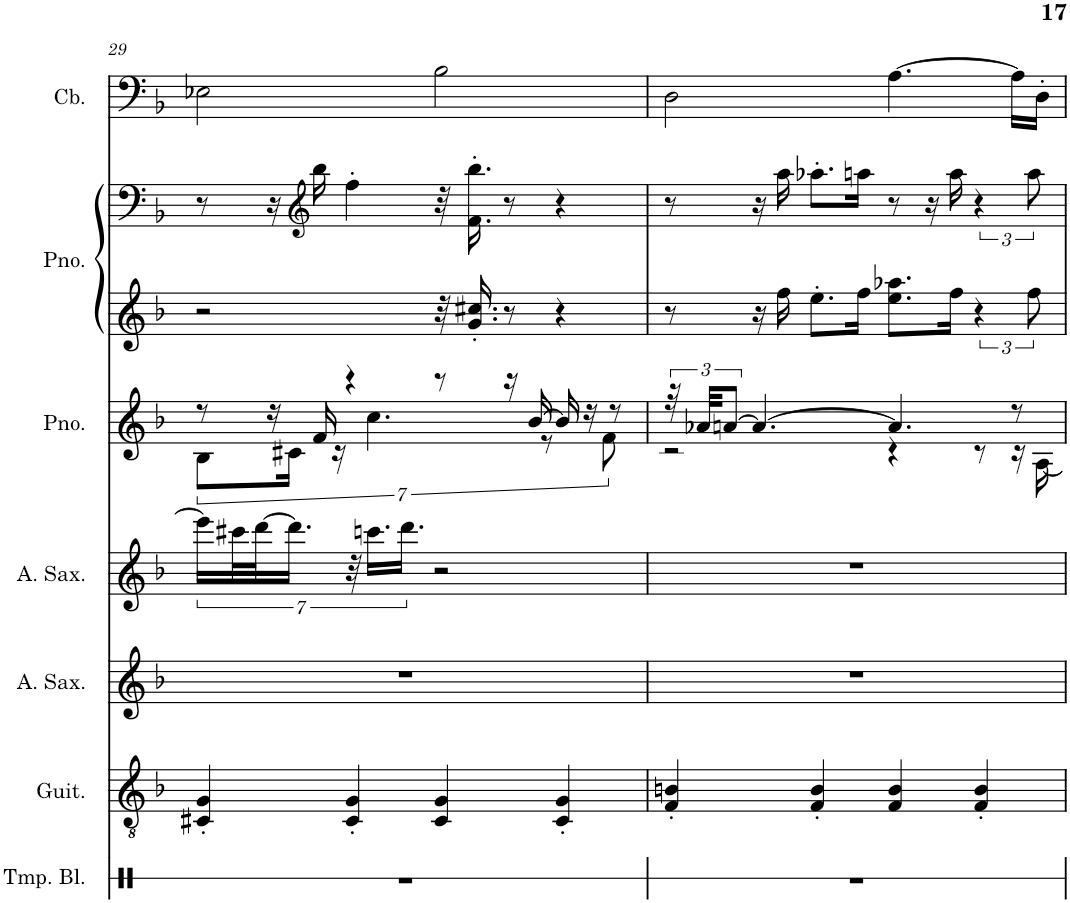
**kern	**kern	**kern	**kern	**kern	**kern	**kern	**kern
*part7	*part6	*part5	*part4	*part3	*part2	*part2	*part1
*staff8	*staff7	*staff6	*staff5	*staff4	*staff3	*staff2	*staff1
*I"Temple Blocks	*I"Classical Guitar, Guitar / Nylon guitar	*I"Alto Saxophone, 2nd Solo / Alto sax	*I"Alto Saxophone, 1st Solo / Alto sax	*I"Piano, Melody / Acoustic piano 1	*I"Piano, Piano / Acoustic paino 1	*	*I"Contrabass, Bass / Acoustic bass
*I'Tmp. Bl.	*I'Guit.	*I'A. Sax.	*I'A. Sax.	*I'Pno.	*I'Pno.	*	*I'Cb.
!!LO:PB:g=z
*clefX	*clefGv2	*clefG2	*clefG2	*clefG2	*clefF4	*clefF4	*clefF4
*	*	*Trd5c9	*Trd5c9	*	*	*	*Trd7c12
*k[]	*k[b-]	*k[b-]	*k[b-]	*k[b-]	*k[b-]	*k[b-]	*k[b-]
*M4/4	*M4/4	*M4/4	*M4/4	*M4/4	*M4/4	*M4/4	*M4/4
=29	=29	=29	=29	=29	=29	=29	=29
*	*	*	*	*^	*	*	*
1r	4C#X/' 4G/'	1r	14eee\LL]	8r	7B-\L	2r	8r	2E-X\
.	.	.	28ccc#X\L	.	.	.	.	.
.	.	.	[28ddd\J	.	.	.	.	.
.	.	.	.	16r	.	.	16r	.
.	.	.	14.ddd\JJ]	.	14c#X\Jk	.	.	.
*	*	*	*	*	*	*	*clefG2	*
.	.	.	.	16f/	.	.	16bb-\	.
.	.	.	.	.	14r	.	.	.
.	4C#/' 4G/'	.	28r	4r	.	.	4ff'\	.
.	.	.	14.cccn\LL	.	7%2.cc\	.	.	.
.	.	.	14.ddd\JJ	.	.	.	.	.
.	4C#/ 4G/	.	2r	8r	.	32r	32r	2B-\
.	.	.	.	.	.	16.g/' 16.cc#X/'	16.f\' 16.bb-\'	.
.	.	.	.	16r	.	8r	8r	.
.	.	.	.	[16b-/	.	.	.	.
.	.	.	.	.	7r	.	.	.
.	4C#/' 4G/'	.	.	16b-/]	.	4r	4r	.
.	.	.	.	16r	.	.	.	.
.	.	.	.	.	7f\	.	.	.
.	.	.	.	8r	.	.	.	.
=30	=30	=30	=30	=30	=30	=30	=30	=30
1r	4F/' 4Bn/'	1r	1r	48r	2r	8r	8r	2D\
.	.	.	.	48a-X/KKL	.	.	.	.
.	.	.	.	[12an/J	.	.	.	.
.	.	.	.	4.a/_	.	16r	16r	.
.	.	.	.	.	.	16ff\	16aa\	.
.	4F/' 4B/'	.	.	.	.	8.ee'\L	8.aa-X'\L	.
.	.	.	.	.	.	16ff\Jk	16aan\Jk	.
.	4F/ 4B/	.	.	4.a/]	4r	8.ee\ 8.aa-X\L	8r	[4.A\
.	.	.	.	.	.	.	16r	.
.	.	.	.	.	.	16ff\Jk	16aa\	.
.	4F/' 4B/'	.	.	.	8r	6r	6r	.
.	.	.	.	8r	16r	.	.	16A\LL]
.	.	.	.	.	.	12ff\	12aa\	.
.	.	.	.	.	[16A\	.	.	16D'\JJ
*	*	*	*	*v	*v	*	*	*
=	=	=	=	=	=	=	=
*-	*-	*-	*-	*-	*-	*-	*-
